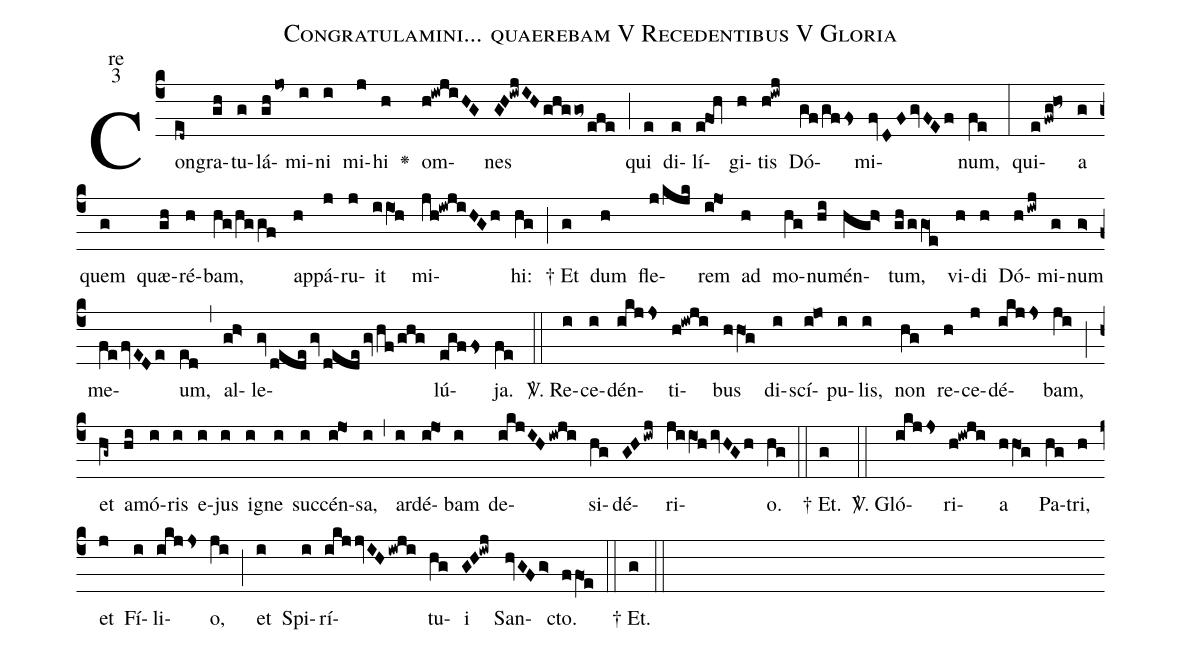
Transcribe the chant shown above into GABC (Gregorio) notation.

name:Congratulamini... quaerebam V Recedentibus V Gloria;
office-part:re;
mode:3;
%%
(c4)Con(ed~)gra(gh)tu(g)lá(gh/jo~)mi(i)ni(i) mi(j)hi(h) <v>\greheightstar</v> ()
om(h!iwjiHG)nes(GH!iwjIHghggo~/efe) (;)
qui(e) di(e)lí(e!foh)gi(h)tis(h!iwj) Dó(gf/gffs)mi(fvDFgvFEf)num,(fe) (:)
qui(efwg!ho~)a(g) quem(g) quæ(gh)ré(h)bam,(hg/hggf)
ap(h)pá(j)ru(j)it(iiO1h) mi(jh!iwjiHGh)hi:(hg) (;)

†
Et(g) dum(h) fle(j/kjk)rem(i!jo1) ad(h) mo(hg)nu(hi)mén(hgh>)tum,(gh/ggO1e)
vi(h)di(h) Dó(hiwj)mi(g)num(g>) me(fefvEDe)um,(ed) (,)
al(gh>)le(gvdedegvdedegvhf/ghg)lú(egffs)ja.(fe) (::)

<sp>V/</sp>.
Re(i)ce(i)dén(ikjjs)ti(h!iwji)bus(hhO1g) di(i)scí(i!jo)pu(i)lis,(i)
non(hg) re(h)ce(j)dé(ikjjs)bam,(ji) (;)
et(hg~) a(hi)mó(i)ris(i) e(i)jus(i) i(i)gne(i) suc(i)cén(i!jo1)sa,(i) (,)
ar(i)dé(i!jo1)bam(i) de(ikjIHiwji)si(hg)dé(GHiwj)ri(jiiO1hivHGh)o.(hg) (::)

† Et.(g) (::)
<sp>V/</sp>.
Gló(ikjjs)ri(h!iwji)a(hhO1g) Pa(hg)tri,(h) et(j) Fí(i)li(ikjjs)o,(ji) (;)
et(i) Spi(i)rí(ikjjvIHiwji)tu(hg)i(GH!iwj) San(hvGFg>)cto.(ffO1e) (::)

† Et.(g::)
